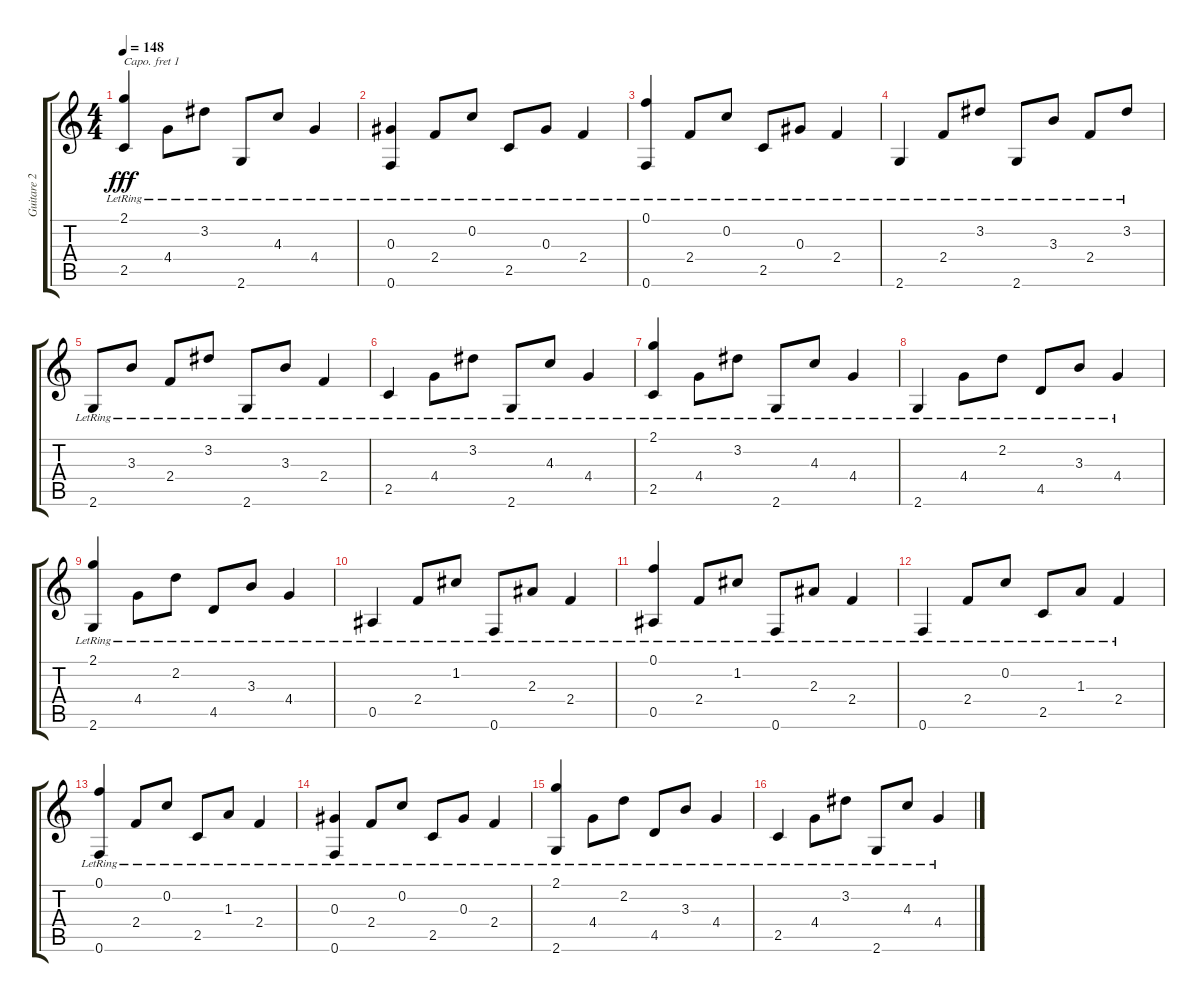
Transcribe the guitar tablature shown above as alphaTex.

\track ("Guitare 2 capo 1" "Guitare 2 ") {instrument acousticguitarsteel}
\staff {score tabs}
\capo 1
\tuning (E4 B3 G3 D3 A2 E2) {hide}
\ts (4 4)
\tempo 148
\clef g2
\ks c
(2.1{lr} 2.5{lr}).4{dy fff} 4.4{lr}.8 3.2{lr}.8 2.6{lr}.8 4.3{lr}.8 4.4{lr}.4 |
(0.3{lr} 0.6{lr}).4 2.4{lr}.8 0.2{lr}.8 2.5{lr}.8 0.3{lr}.8 2.4{lr}.4 |
(0.1{lr} 0.6{lr}).4 2.4{lr}.8 0.2{lr}.8 2.5{lr}.8 0.3{lr}.8 2.4{lr}.4 |
2.6{lr}.4 2.4{lr}.8 3.2{lr}.8 2.6{lr}.8 3.3{lr}.8 2.4{lr}.8 3.2{lr}.8 |
2.6{lr}.8 3.3{lr}.8 2.4{lr}.8 3.2{lr}.8 2.6{lr}.8 3.3{lr}.8 2.4{lr}.4 |
2.5{lr}.4 4.4{lr}.8 3.2{lr}.8 2.6{lr}.8 4.3{lr}.8 4.4{lr}.4 |
(2.1{lr} 2.5{lr}).4 4.4{lr}.8 3.2{lr}.8 2.6{lr}.8 4.3{lr}.8 4.4{lr}.4 |
2.6{lr}.4 4.4{lr}.8 2.2{lr}.8 4.5{lr}.8 3.3{lr}.8 4.4{lr}.4 |
(2.1{lr} 2.6{lr}).4 4.4{lr}.8 2.2{lr}.8 4.5{lr}.8 3.3{lr}.8 4.4{lr}.4 |
0.5{lr}.4 2.4{lr}.8 1.2{lr}.8 0.6{lr}.8 2.3{lr}.8 2.4{lr}.4 |
(0.1{lr} 0.5{lr}).4 2.4{lr}.8 1.2{lr}.8 0.6{lr}.8 2.3{lr}.8 2.4{lr}.4 |
0.6{lr}.4 2.4{lr}.8 0.2{lr}.8 2.5{lr}.8 1.3{lr}.8 2.4{lr}.4 |
(0.1{lr} 0.6{lr}).4 2.4{lr}.8 0.2{lr}.8 2.5{lr}.8 1.3{lr}.8 2.4{lr}.4 |
(0.3{lr} 0.6{lr}).4 2.4{lr}.8 0.2{lr}.8 2.5{lr}.8 0.3{lr}.8 2.4{lr}.4 |
(2.1{lr} 2.6{lr}).4 4.4{lr}.8 2.2{lr}.8 4.5{lr}.8 3.3{lr}.8 4.4{lr}.4 |
2.5{lr}.4 4.4{lr}.8 3.2{lr}.8 2.6{lr}.8 4.3{lr}.8 4.4{lr}.4
